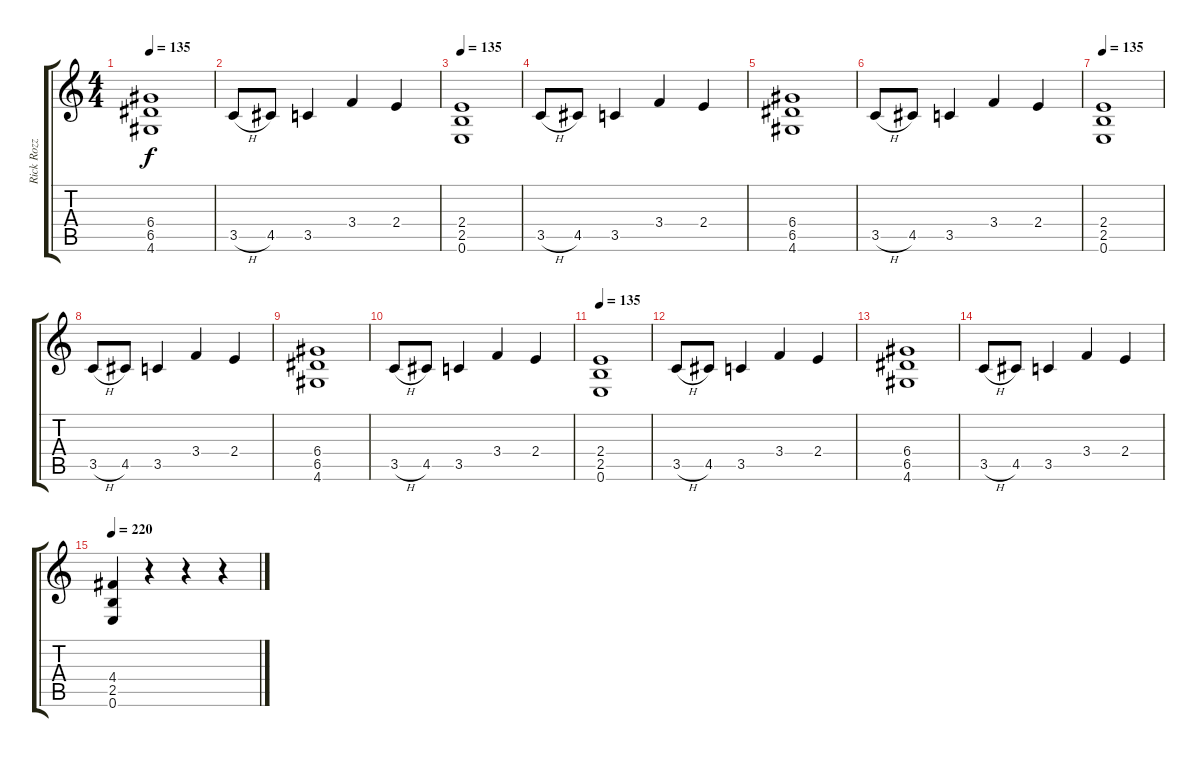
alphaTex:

\track ("Rick Rozz" "Rick Rozz") {instrument distortionguitar}
\staff {score tabs}
\tuning (E4 B3 G3 D3 A2 E2) {hide}
\ts (4 4)
\tempo 135
\clef g2
\ks c
(6.4 6.5 4.6).1{dy f} |
3.5{h}.8 4.5.8 3.5.4 3.4.4 2.4.4 |
\tempo 135
(2.4 2.5 0.6).1 |
3.5{h}.8 4.5.8 3.5.4 3.4.4 2.4.4 |
(6.4 6.5 4.6).1 |
3.5{h}.8 4.5.8 3.5.4 3.4.4 2.4.4 |
\tempo 135
(2.4 2.5 0.6).1 |
3.5{h}.8 4.5.8 3.5.4 3.4.4 2.4.4 |
(6.4 6.5 4.6).1 |
3.5{h}.8 4.5.8 3.5.4 3.4.4 2.4.4 |
\tempo 135
(2.4 2.5 0.6).1 |
3.5{h}.8 4.5.8 3.5.4 3.4.4 2.4.4 |
(6.4 6.5 4.6).1 |
3.5{h}.8 4.5.8 3.5.4 3.4.4 2.4.4 |
\tempo 220
(4.4 2.5 0.6).4 r.4 r.4 r.4
